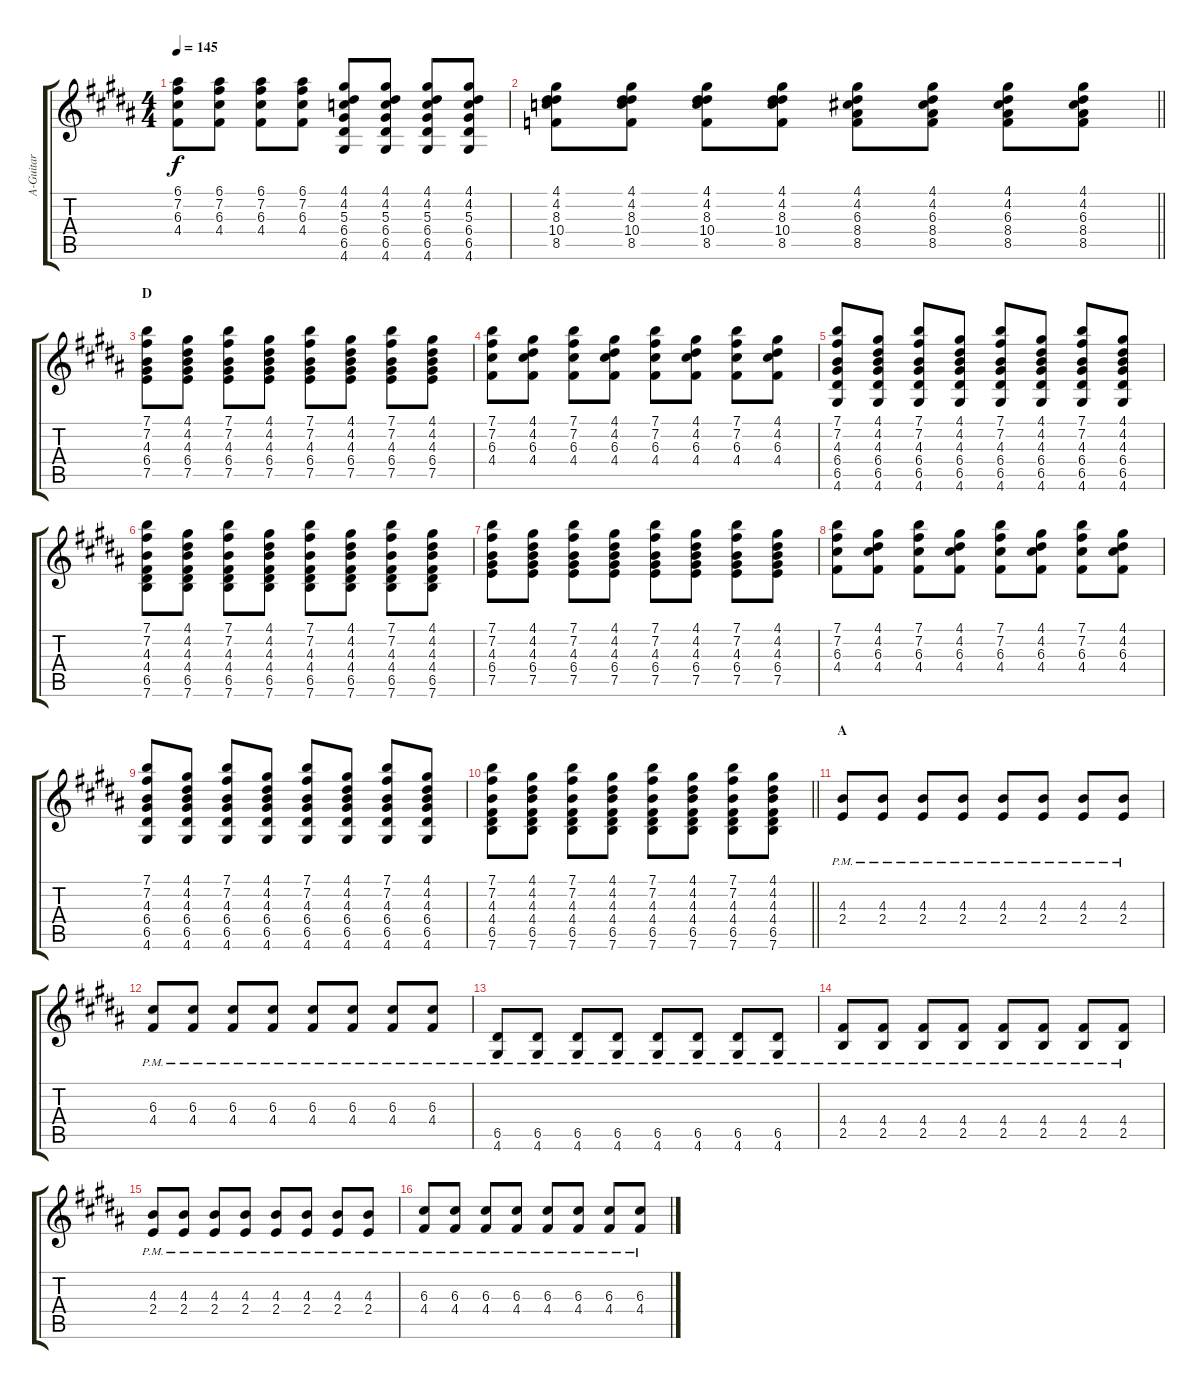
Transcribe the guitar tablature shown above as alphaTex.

\track ("A-Guitar" "A-Guitar") {instrument acousticguitarsteel}
\staff {score tabs}
\tuning (E4 B3 G3 D3 A2 E2) {hide}
\ts (4 4)
\tempo 145
\clef g2
\ks b
(6.1 7.2 6.3 4.4).8{dy f} (6.1 7.2 6.3 4.4).8 (6.1 7.2 6.3 4.4).8 (6.1 7.2 6.3 4.4).8 (4.1 4.2 5.3 6.4 6.5 4.6).8 (4.1 4.2 5.3 6.4 6.5 4.6).8 (4.1 4.2 5.3 6.4 6.5 4.6).8 (4.1 4.2 5.3 6.4 6.5 4.6).8 |
\barLineRight lightlight
(4.1 4.2 8.3 10.4 8.5).8 (4.1 4.2 8.3 10.4 8.5).8 (4.1 4.2 8.3 10.4 8.5).8 (4.1 4.2 8.3 10.4 8.5).8 (4.1 4.2 6.3 8.4 8.5).8 (4.1 4.2 6.3 8.4 8.5).8 (4.1 4.2 6.3 8.4 8.5).8 (4.1 4.2 6.3 8.4 8.5).8 |
\section ("" "D")
(7.1 7.2 4.3 6.4 7.5).8 (4.1 4.2 4.3 6.4 7.5).8 (7.1 7.2 4.3 6.4 7.5).8 (4.1 4.2 4.3 6.4 7.5).8 (7.1 7.2 4.3 6.4 7.5).8 (4.1 4.2 4.3 6.4 7.5).8 (7.1 7.2 4.3 6.4 7.5).8 (4.1 4.2 4.3 6.4 7.5).8 |
(7.1 7.2 6.3 4.4).8 (4.1 4.2 6.3 4.4).8 (7.1 7.2 6.3 4.4).8 (4.1 4.2 6.3 4.4).8 (7.1 7.2 6.3 4.4).8 (4.1 4.2 6.3 4.4).8 (7.1 7.2 6.3 4.4).8 (4.1 4.2 6.3 4.4).8 |
(7.1 7.2 4.3 6.4 6.5 4.6).8 (4.1 4.2 4.3 6.4 6.5 4.6).8 (7.1 7.2 4.3 6.4 6.5 4.6).8 (4.1 4.2 4.3 6.4 6.5 4.6).8 (7.1 7.2 4.3 6.4 6.5 4.6).8 (4.1 4.2 4.3 6.4 6.5 4.6).8 (7.1 7.2 4.3 6.4 6.5 4.6).8 (4.1 4.2 4.3 6.4 6.5 4.6).8 |
(7.1 7.2 4.3 4.4 6.5 7.6).8 (4.1 4.2 4.3 4.4 6.5 7.6).8 (7.1 7.2 4.3 4.4 6.5 7.6).8 (4.1 4.2 4.3 4.4 6.5 7.6).8 (7.1 7.2 4.3 4.4 6.5 7.6).8 (4.1 4.2 4.3 4.4 6.5 7.6).8 (7.1 7.2 4.3 4.4 6.5 7.6).8 (4.1 4.2 4.3 4.4 6.5 7.6).8 |
(7.1 7.2 4.3 6.4 7.5).8 (4.1 4.2 4.3 6.4 7.5).8 (7.1 7.2 4.3 6.4 7.5).8 (4.1 4.2 4.3 6.4 7.5).8 (7.1 7.2 4.3 6.4 7.5).8 (4.1 4.2 4.3 6.4 7.5).8 (7.1 7.2 4.3 6.4 7.5).8 (4.1 4.2 4.3 6.4 7.5).8 |
(7.1 7.2 6.3 4.4).8 (4.1 4.2 6.3 4.4).8 (7.1 7.2 6.3 4.4).8 (4.1 4.2 6.3 4.4).8 (7.1 7.2 6.3 4.4).8 (4.1 4.2 6.3 4.4).8 (7.1 7.2 6.3 4.4).8 (4.1 4.2 6.3 4.4).8 |
(7.1 7.2 4.3 6.4 6.5 4.6).8 (4.1 4.2 4.3 6.4 6.5 4.6).8 (7.1 7.2 4.3 6.4 6.5 4.6).8 (4.1 4.2 4.3 6.4 6.5 4.6).8 (7.1 7.2 4.3 6.4 6.5 4.6).8 (4.1 4.2 4.3 6.4 6.5 4.6).8 (7.1 7.2 4.3 6.4 6.5 4.6).8 (4.1 4.2 4.3 6.4 6.5 4.6).8 |
\barLineRight lightlight
(7.1 7.2 4.3 4.4 6.5 7.6).8 (4.1 4.2 4.3 4.4 6.5 7.6).8 (7.1 7.2 4.3 4.4 6.5 7.6).8 (4.1 4.2 4.3 4.4 6.5 7.6).8 (7.1 7.2 4.3 4.4 6.5 7.6).8 (4.1 4.2 4.3 4.4 6.5 7.6).8 (7.1 7.2 4.3 4.4 6.5 7.6).8 (4.1 4.2 4.3 4.4 6.5 7.6).8 |
\section ("" "A")
(4.3{pm} 2.4{pm}).8 (4.3{pm} 2.4{pm}).8 (4.3{pm} 2.4{pm}).8 (4.3{pm} 2.4{pm}).8 (4.3{pm} 2.4{pm}).8 (4.3{pm} 2.4{pm}).8 (4.3{pm} 2.4{pm}).8 (4.3{pm} 2.4{pm}).8 |
(6.3{pm} 4.4{pm}).8 (6.3{pm} 4.4{pm}).8 (6.3{pm} 4.4{pm}).8 (6.3{pm} 4.4{pm}).8 (6.3{pm} 4.4{pm}).8 (6.3{pm} 4.4{pm}).8 (6.3{pm} 4.4{pm}).8 (6.3{pm} 4.4{pm}).8 |
(6.5{pm} 4.6{pm}).8 (6.5{pm} 4.6{pm}).8 (6.5{pm} 4.6{pm}).8 (6.5{pm} 4.6{pm}).8 (6.5{pm} 4.6{pm}).8 (6.5{pm} 4.6{pm}).8 (6.5{pm} 4.6{pm}).8 (6.5{pm} 4.6{pm}).8 |
(4.4{pm} 2.5{pm}).8 (4.4{pm} 2.5{pm}).8 (4.4{pm} 2.5{pm}).8 (4.4{pm} 2.5{pm}).8 (4.4{pm} 2.5{pm}).8 (4.4{pm} 2.5{pm}).8 (4.4{pm} 2.5{pm}).8 (4.4{pm} 2.5{pm}).8 |
(4.3{pm} 2.4{pm}).8 (4.3{pm} 2.4{pm}).8 (4.3{pm} 2.4{pm}).8 (4.3{pm} 2.4{pm}).8 (4.3{pm} 2.4{pm}).8 (4.3{pm} 2.4{pm}).8 (4.3{pm} 2.4{pm}).8 (4.3{pm} 2.4{pm}).8 |
(6.3{pm} 4.4{pm}).8 (6.3{pm} 4.4{pm}).8 (6.3{pm} 4.4{pm}).8 (6.3{pm} 4.4{pm}).8 (6.3{pm} 4.4{pm}).8 (6.3{pm} 4.4{pm}).8 (6.3{pm} 4.4{pm}).8 (6.3{pm} 4.4{pm}).8
